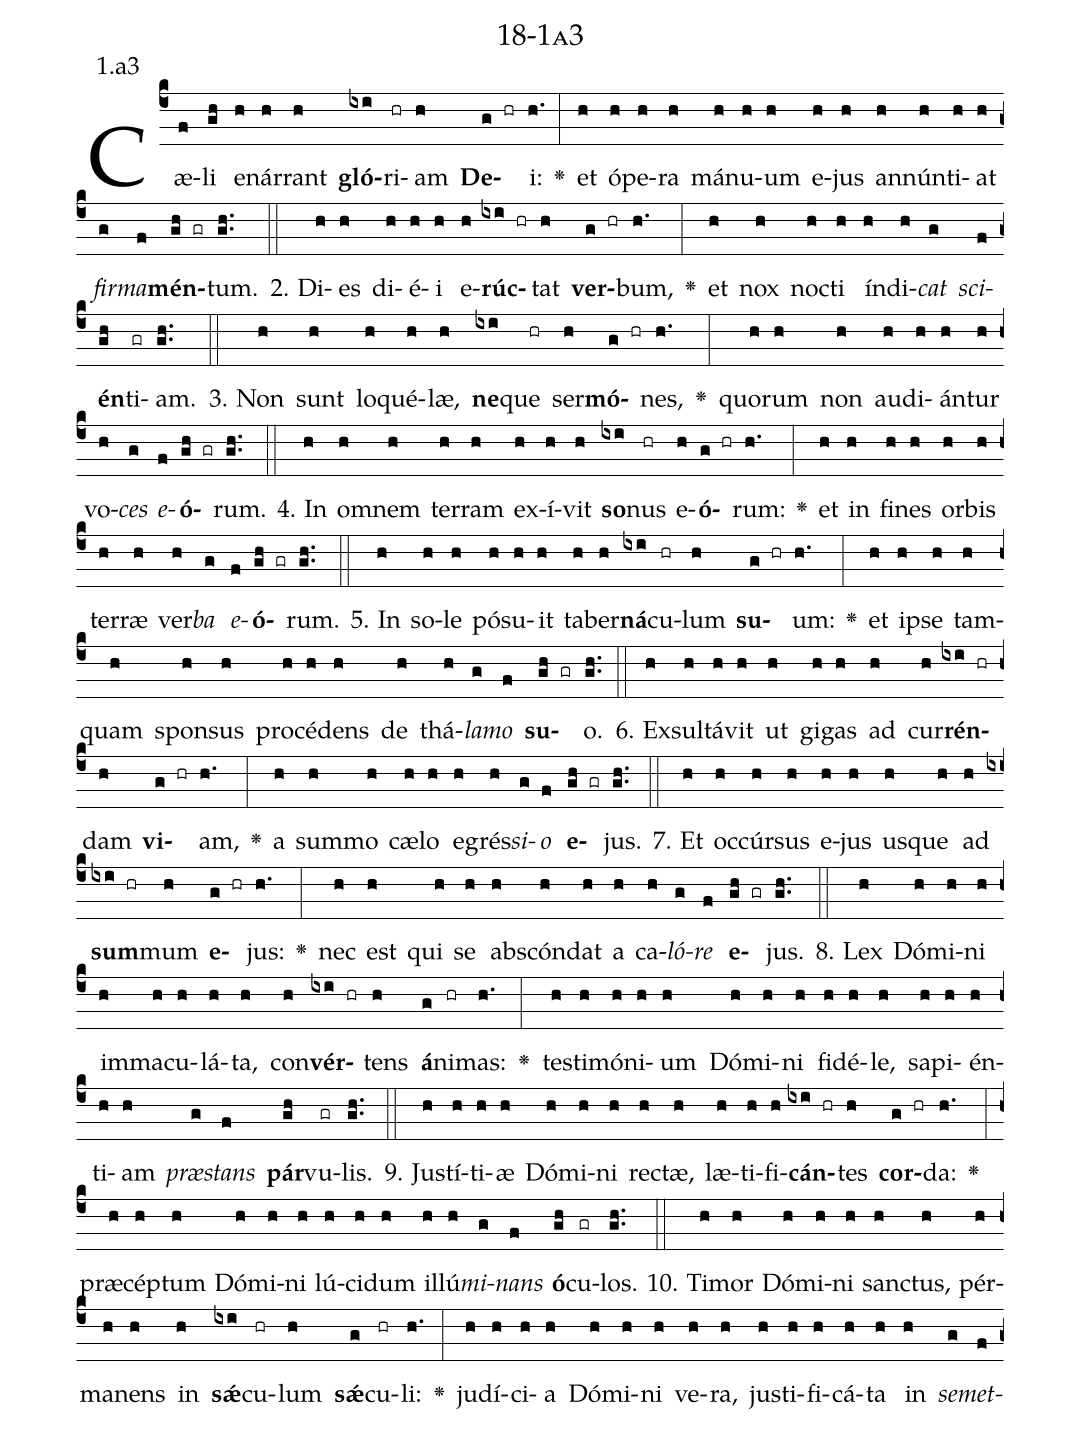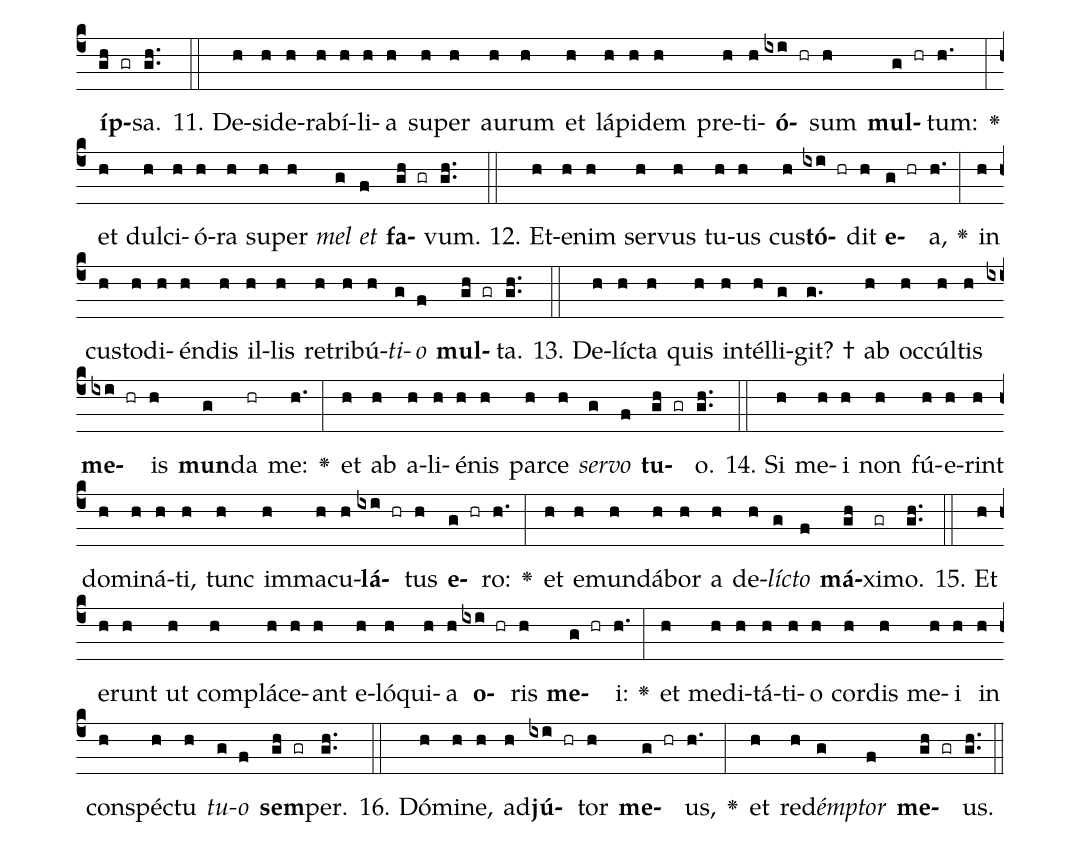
name: 18-1a3;
annotation: 1.a3;
%%
(c4)Cæ(f)li(gh) e(h)nár(h)rant(h) <b>gló</b>(ixi)ri(hr)am(h) <b>De</b>(g hr)i:(h.) <v>\greheightstar</v>(:) et(h) ó(h)pe(h)ra(h) má(h)nu(h)um(h) e(h)jus(h) an(h)nún(h)ti(h)at(h) <i>fir</i>(g)<i>ma</i>(f)<b>mén</b>(gh gr)tum.(gh..) (::)
2. Di(h)es(h) di(h)é(h)i(h) e(h)<b>rúc</b>(ixi hr)tat(h) <b>ver</b>(g hr)bum,(h.) <v>\greheightstar</v>(:) et(h) nox(h) noc(h)ti(h) ín(h)di(h)<i>cat</i>(g) <i>sci</i>(f)<b>én</b>(gh)ti(gr)am.(gh..) (::)
3. Non(h) sunt(h) lo(h)qué(h)læ,(h) <b>ne</b>(ixi)que(hr) ser(h)<b>mó</b>(g hr)nes,(h.) <v>\greheightstar</v>(:) quo(h)rum(h) non(h) au(h)di(h)án(h)tur(h) vo(h)<i>ces</i>(g) <i>e</i>(f)<b>ó</b>(gh gr)rum.(gh..) (::)
4. In(h) om(h)nem(h) ter(h)ram(h) ex(h)í(h)vit(h) <b>so</b>(ixi)nus(hr) e(h)<b>ó</b>(g hr)rum:(h.) <v>\greheightstar</v>(:) et(h) in(h) fi(h)nes(h) or(h)bis(h) ter(h)ræ(h) ver(h)<i>ba</i>(g) <i>e</i>(f)<b>ó</b>(gh gr)rum.(gh..) (::)
5. In(h) so(h)le(h) pó(h)su(h)it(h) ta(h)ber(h)<b>ná</b>(ixi)cu(hr)lum(h) <b>su</b>(g hr)um:(h.) <v>\greheightstar</v>(:) et(h) ip(h)se(h) tam(h)quam(h) spon(h)sus(h) pro(h)cé(h)dens(h) de(h) thá(h)<i>la</i>(g)<i>mo</i>(f) <b>su</b>(gh gr)o.(gh..) (::)
6. Ex(h)sul(h)tá(h)vit(h) ut(h) gi(h)gas(h) ad(h) cur(h)<b>rén</b>(ixi hr)dam(h) <b>vi</b>(g hr)am,(h.) <v>\greheightstar</v>(:) a(h) sum(h)mo(h) cæ(h)lo(h) e(h)grés(h)<i>si</i>(g)<i>o</i>(f) <b>e</b>(gh gr)jus.(gh..) (::)
7. Et(h) oc(h)cúr(h)sus(h) e(h)jus(h) us(h)que(h) ad(h) <b>sum</b>(ixi hr)mum(h) <b>e</b>(g hr)jus:(h.) <v>\greheightstar</v>(:) nec(h) est(h) qui(h) se(h) abs(h)cón(h)dat(h) a(h) ca(h)<i>ló</i>(g)<i>re</i>(f) <b>e</b>(gh gr)jus.(gh..) (::)
8. Lex(h) Dó(h)mi(h)ni(h) im(h)ma(h)cu(h)lá(h)ta,(h) con(h)<b>vér</b>(ixi hr)tens(h) <b>á</b>(g)ni(hr)mas:(h.) <v>\greheightstar</v>(:) tes(h)ti(h)mó(h)ni(h)um(h) Dó(h)mi(h)ni(h) fi(h)dé(h)le,(h) sa(h)pi(h)én(h)ti(h)am(h) <i>præ</i>(g)<i>stans</i>(f) <b>pár</b>(gh)vu(gr)lis.(gh..) (::)
9. Jus(h)tí(h)ti(h)æ(h) Dó(h)mi(h)ni(h) rec(h)tæ,(h) læ(h)ti(h)fi(h)<b>cán</b>(ixi hr)tes(h) <b>cor</b>(g hr)da:(h.) <v>\greheightstar</v>(:) præ(h)cép(h)tum(h) Dó(h)mi(h)ni(h) lú(h)ci(h)dum(h) il(h)lú(h)<i>mi</i>(g)<i>nans</i>(f) <b>ó</b>(gh)cu(gr)los.(gh..) (::)
10. Ti(h)mor(h) Dó(h)mi(h)ni(h) sanc(h)tus,(h) pér(h)ma(h)nens(h) in(h) <b>sǽ</b>(ixi)cu(hr)lum(h) <b>sǽ</b>(g)cu(hr)li:(h.) <v>\greheightstar</v>(:) ju(h)dí(h)ci(h)a(h) Dó(h)mi(h)ni(h) ve(h)ra,(h) jus(h)ti(h)fi(h)cá(h)ta(h) in(h) <i>se</i>(g)<i>met</i>(f)<b>íp</b>(gh gr)sa.(gh..) (::)
11. De(h)si(h)de(h)ra(h)bí(h)li(h)a(h) su(h)per(h) au(h)rum(h) et(h) lá(h)pi(h)dem(h) pre(h)ti(h)<b>ó</b>(ixi hr)sum(h) <b>mul</b>(g hr)tum:(h.) <v>\greheightstar</v>(:) et(h) dul(h)ci(h)ó(h)ra(h) su(h)per(h) <i>mel</i>(g) <i>et</i>(f) <b>fa</b>(gh gr)vum.(gh..) (::)
12. Et(h)e(h)nim(h) ser(h)vus(h) tu(h)us(h) cus(h)<b>tó</b>(ixi hr)dit(h) <b>e</b>(g hr)a,(h.) <v>\greheightstar</v>(:) in(h) cus(h)to(h)di(h)én(h)dis(h) il(h)lis(h) re(h)tri(h)bú(h)<i>ti</i>(g)<i>o</i>(f) <b>mul</b>(gh gr)ta.(gh..) (::)
13. De(h)líc(h)ta(h) quis(h) in(h)tél(h)li(g)git? †(g.) ab(h) oc(h)cúl(h)tis(h) <b>me</b>(ixi hr)is(h) <b>mun</b>(g)da(hr) me:(h.) <v>\greheightstar</v>(:) et(h) ab(h) a(h)li(h)é(h)nis(h) par(h)ce(h) <i>ser</i>(g)<i>vo</i>(f) <b>tu</b>(gh gr)o.(gh..) (::)
14. Si(h) me(h)i(h) non(h) fú(h)e(h)rint(h) do(h)mi(h)ná(h)ti,(h) tunc(h) im(h)ma(h)cu(h)<b>lá</b>(ixi hr)tus(h) <b>e</b>(g hr)ro:(h.) <v>\greheightstar</v>(:) et(h) e(h)mun(h)dá(h)bor(h) a(h) de(h)<i>líc</i>(g)<i>to</i>(f) <b>má</b>(gh)xi(gr)mo.(gh..) (::)
15. Et(h) e(h)runt(h) ut(h) com(h)plá(h)ce(h)ant(h) e(h)ló(h)qui(h)a(h) <b>o</b>(ixi hr)ris(h) <b>me</b>(g hr)i:(h.) <v>\greheightstar</v>(:) et(h) me(h)di(h)tá(h)ti(h)o(h) cor(h)dis(h) me(h)i(h) in(h) con(h)spéc(h)tu(h) <i>tu</i>(g)<i>o</i>(f) <b>sem</b>(gh gr)per.(gh..) (::)
16. Dó(h)mi(h)ne,(h) ad(h)<b>jú</b>(ixi hr)tor(h) <b>me</b>(g hr)us,(h.) <v>\greheightstar</v>(:) et(h) red(h)<i>émp</i>(g)<i>tor</i>(f) <b>me</b>(gh gr)us.(gh..) (::)
